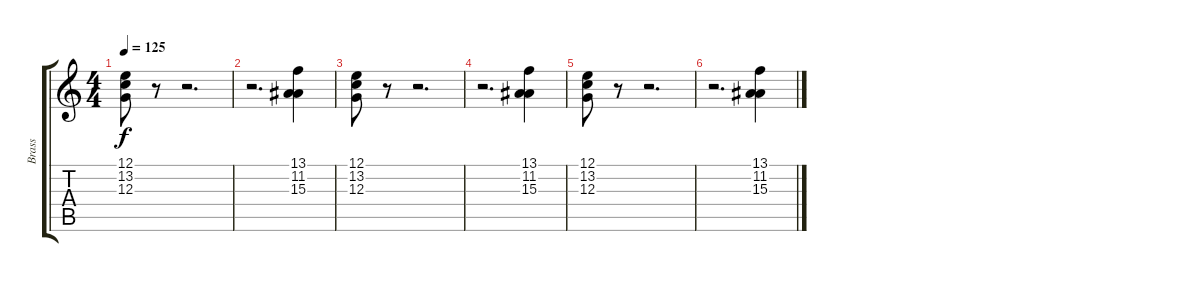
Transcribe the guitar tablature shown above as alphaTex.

\track ("Brass" "Brass") {instrument brasssection}
\staff {score tabs}
\tuning (E4 B3 G3 D3 A2 E2) {hide}
\ts (4 4)
\tempo 125
\clef g2
\ks c
(12.1 13.2 12.3).8{dy f} r.8 r.2{d} |
r.2{d} (13.1 11.2 15.3).4 |
(12.1 13.2 12.3).8 r.8 r.2{d} |
r.2{d} (13.1 11.2 15.3).4 |
(12.1 13.2 12.3).8 r.8 r.2{d} |
r.2{d} (13.1 11.2 15.3).4
